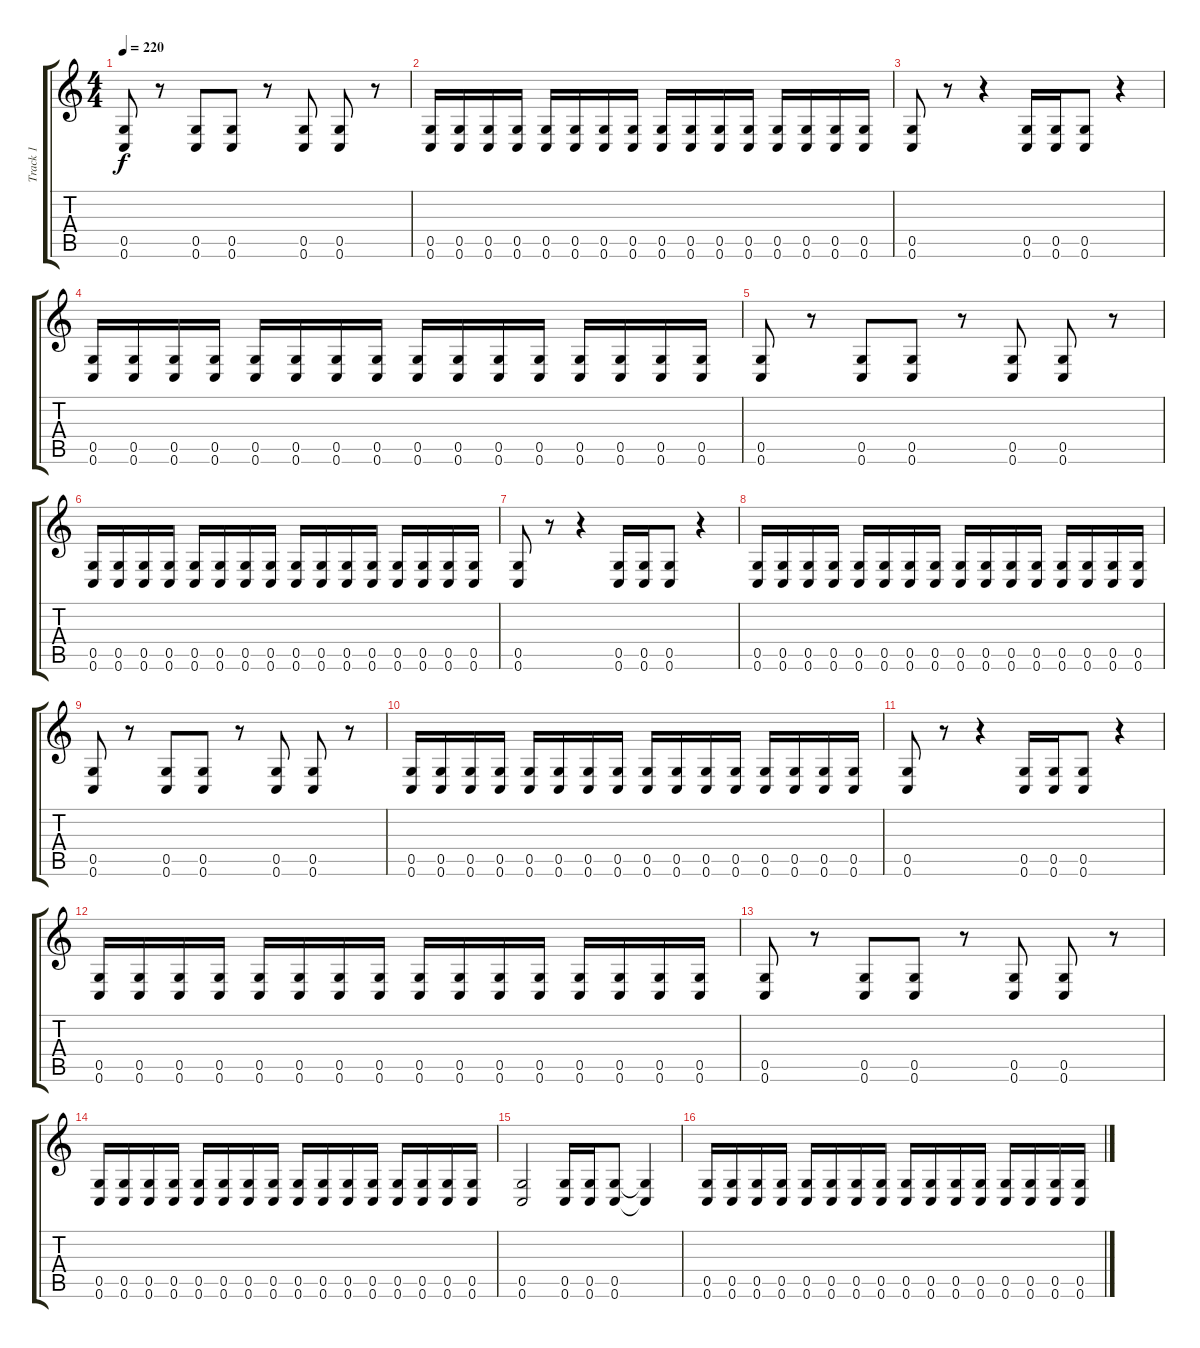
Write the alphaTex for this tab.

\track ("Track 1" "Track 1") {instrument distortionguitar}
\staff {score tabs}
\tuning (D4 A3 F3 C3 G2 C2) {hide}
\ts (4 4)
\tempo 220
\clef g2
\ks c
(0.5 0.6).8{dy f} r.8 (0.5 0.6).8 (0.5 0.6).8 r.8 (0.5 0.6).8 (0.5 0.6).8 r.8 |
(0.5 0.6).16 (0.5 0.6).16 (0.5 0.6).16 (0.5 0.6).16 (0.5 0.6).16 (0.5 0.6).16 (0.5 0.6).16 (0.5 0.6).16 (0.5 0.6).16 (0.5 0.6).16 (0.5 0.6).16 (0.5 0.6).16 (0.5 0.6).16 (0.5 0.6).16 (0.5 0.6).16 (0.5 0.6).16 |
(0.5 0.6).8 r.8 r.4 (0.5 0.6).16 (0.5 0.6).16 (0.5 0.6).8 r.4 |
(0.5 0.6).16 (0.5 0.6).16 (0.5 0.6).16 (0.5 0.6).16 (0.5 0.6).16 (0.5 0.6).16 (0.5 0.6).16 (0.5 0.6).16 (0.5 0.6).16 (0.5 0.6).16 (0.5 0.6).16 (0.5 0.6).16 (0.5 0.6).16 (0.5 0.6).16 (0.5 0.6).16 (0.5 0.6).16 |
(0.5 0.6).8 r.8 (0.5 0.6).8 (0.5 0.6).8 r.8 (0.5 0.6).8 (0.5 0.6).8 r.8 |
(0.5 0.6).16 (0.5 0.6).16 (0.5 0.6).16 (0.5 0.6).16 (0.5 0.6).16 (0.5 0.6).16 (0.5 0.6).16 (0.5 0.6).16 (0.5 0.6).16 (0.5 0.6).16 (0.5 0.6).16 (0.5 0.6).16 (0.5 0.6).16 (0.5 0.6).16 (0.5 0.6).16 (0.5 0.6).16 |
(0.5 0.6).8 r.8 r.4 (0.5 0.6).16 (0.5 0.6).16 (0.5 0.6).8 r.4 |
(0.5 0.6).16 (0.5 0.6).16 (0.5 0.6).16 (0.5 0.6).16 (0.5 0.6).16 (0.5 0.6).16 (0.5 0.6).16 (0.5 0.6).16 (0.5 0.6).16 (0.5 0.6).16 (0.5 0.6).16 (0.5 0.6).16 (0.5 0.6).16 (0.5 0.6).16 (0.5 0.6).16 (0.5 0.6).16 |
(0.5 0.6).8 r.8 (0.5 0.6).8 (0.5 0.6).8 r.8 (0.5 0.6).8 (0.5 0.6).8 r.8 |
(0.5 0.6).16 (0.5 0.6).16 (0.5 0.6).16 (0.5 0.6).16 (0.5 0.6).16 (0.5 0.6).16 (0.5 0.6).16 (0.5 0.6).16 (0.5 0.6).16 (0.5 0.6).16 (0.5 0.6).16 (0.5 0.6).16 (0.5 0.6).16 (0.5 0.6).16 (0.5 0.6).16 (0.5 0.6).16 |
(0.5 0.6).8 r.8 r.4 (0.5 0.6).16 (0.5 0.6).16 (0.5 0.6).8 r.4 |
(0.5 0.6).16 (0.5 0.6).16 (0.5 0.6).16 (0.5 0.6).16 (0.5 0.6).16 (0.5 0.6).16 (0.5 0.6).16 (0.5 0.6).16 (0.5 0.6).16 (0.5 0.6).16 (0.5 0.6).16 (0.5 0.6).16 (0.5 0.6).16 (0.5 0.6).16 (0.5 0.6).16 (0.5 0.6).16 |
(0.5 0.6).8 r.8 (0.5 0.6).8 (0.5 0.6).8 r.8 (0.5 0.6).8 (0.5 0.6).8 r.8 |
(0.5 0.6).16 (0.5 0.6).16 (0.5 0.6).16 (0.5 0.6).16 (0.5 0.6).16 (0.5 0.6).16 (0.5 0.6).16 (0.5 0.6).16 (0.5 0.6).16 (0.5 0.6).16 (0.5 0.6).16 (0.5 0.6).16 (0.5 0.6).16 (0.5 0.6).16 (0.5 0.6).16 (0.5 0.6).16 |
(0.5 0.6).2 (0.5 0.6).16 (0.5 0.6).16 (0.5 0.6).8 (0.5{t} 0.6{t}).4 |
(0.5 0.6).16 (0.5 0.6).16 (0.5 0.6).16 (0.5 0.6).16 (0.5 0.6).16 (0.5 0.6).16 (0.5 0.6).16 (0.5 0.6).16 (0.5 0.6).16 (0.5 0.6).16 (0.5 0.6).16 (0.5 0.6).16 (0.5 0.6).16 (0.5 0.6).16 (0.5 0.6).16 (0.5 0.6).16
